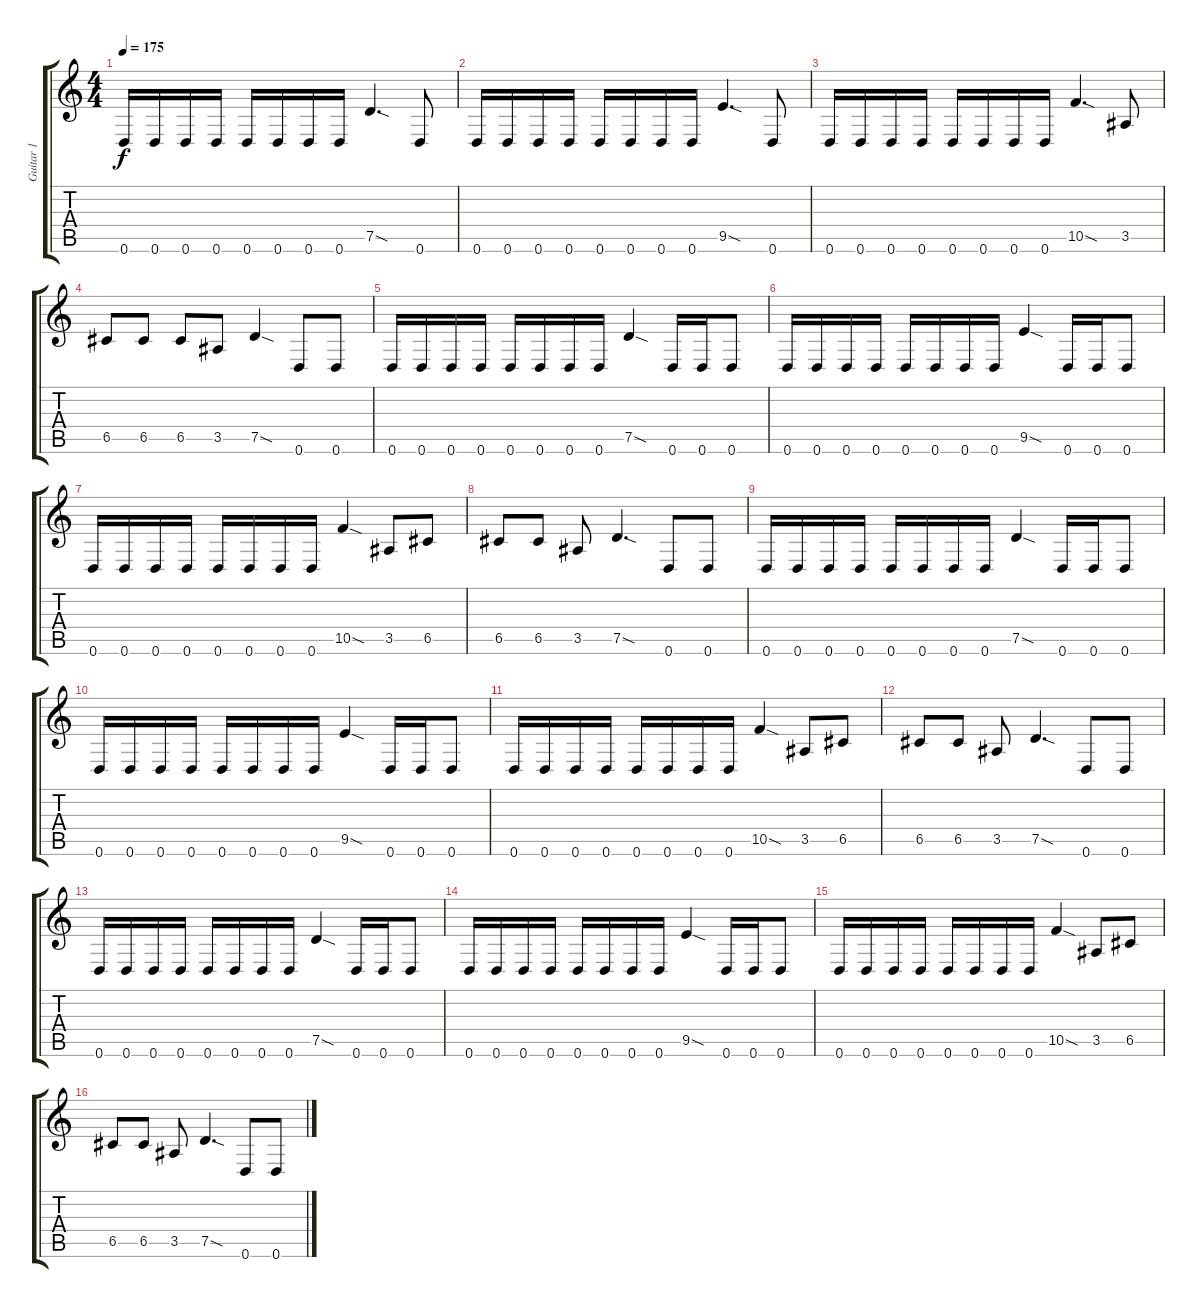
\track ("Guitar 1" "Guitar 1") {instrument distortionguitar}
\staff {score tabs}
\tuning (D4 A3 F3 C3 G2 D2) {hide}
\ts (4 4)
\tempo 175
\clef g2
\ks c
0.6.16{dy f} 0.6.16 0.6.16 0.6.16 0.6.16 0.6.16 0.6.16 0.6.16 7.5{sod}.4{d} 0.6.8 |
0.6.16 0.6.16 0.6.16 0.6.16 0.6.16 0.6.16 0.6.16 0.6.16 9.5{sod}.4{d} 0.6.8 |
0.6.16 0.6.16 0.6.16 0.6.16 0.6.16 0.6.16 0.6.16 0.6.16 10.5{sod}.4{d} 3.5.8 |
6.5.8 6.5.8 6.5.8 3.5.8 7.5{sod}.4 0.6.8 0.6.8 |
0.6.16 0.6.16 0.6.16 0.6.16 0.6.16 0.6.16 0.6.16 0.6.16 7.5{sod}.4 0.6.16 0.6.16 0.6.8 |
0.6.16 0.6.16 0.6.16 0.6.16 0.6.16 0.6.16 0.6.16 0.6.16 9.5{sod}.4 0.6.16 0.6.16 0.6.8 |
0.6.16 0.6.16 0.6.16 0.6.16 0.6.16 0.6.16 0.6.16 0.6.16 10.5{sod}.4 3.5.8 6.5.8 |
6.5.8 6.5.8 3.5.8 7.5{sod}.4{d} 0.6.8 0.6.8 |
0.6.16 0.6.16 0.6.16 0.6.16 0.6.16 0.6.16 0.6.16 0.6.16 7.5{sod}.4 0.6.16 0.6.16 0.6.8 |
0.6.16 0.6.16 0.6.16 0.6.16 0.6.16 0.6.16 0.6.16 0.6.16 9.5{sod}.4 0.6.16 0.6.16 0.6.8 |
0.6.16 0.6.16 0.6.16 0.6.16 0.6.16 0.6.16 0.6.16 0.6.16 10.5{sod}.4 3.5.8 6.5.8 |
6.5.8 6.5.8 3.5.8 7.5{sod}.4{d} 0.6.8 0.6.8 |
0.6.16 0.6.16 0.6.16 0.6.16 0.6.16 0.6.16 0.6.16 0.6.16 7.5{sod}.4 0.6.16 0.6.16 0.6.8 |
0.6.16 0.6.16 0.6.16 0.6.16 0.6.16 0.6.16 0.6.16 0.6.16 9.5{sod}.4 0.6.16 0.6.16 0.6.8 |
0.6.16 0.6.16 0.6.16 0.6.16 0.6.16 0.6.16 0.6.16 0.6.16 10.5{sod}.4 3.5.8 6.5.8 |
6.5.8 6.5.8 3.5.8 7.5{sod}.4{d} 0.6.8 0.6.8
